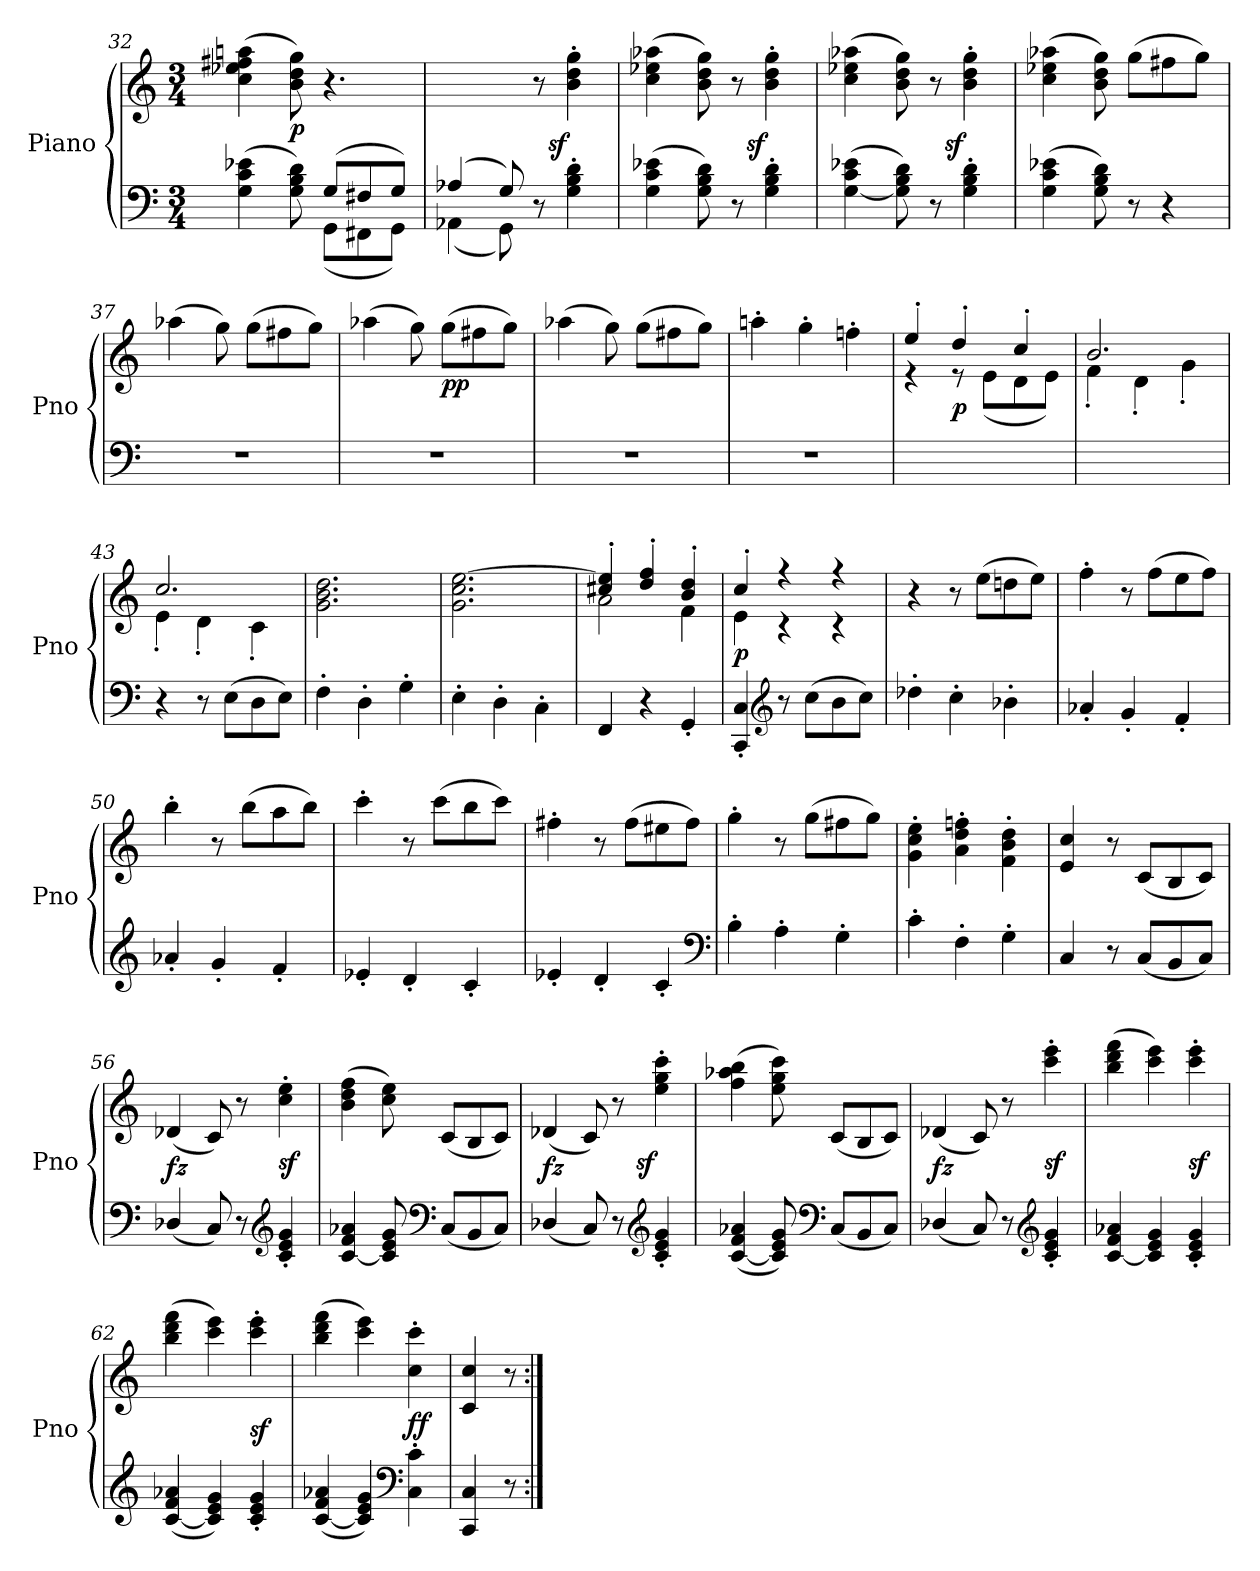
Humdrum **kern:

**kern	**kern	**dynam
*part1	*part1	*part1
*staff2	*staff1	*staff1/2
*I"Piano	*	*
*I'Pno	*	*
*clefF4	*clefG2	*
*k[]	*k[]	*
*C:	*C:	*
*M3/4	*M3/4	*
=32	=32	=32
*^	*	*
(4G 4c 4e-X	4.ryy	(4cc 4ee-X 4ff#X 4aan	.
8G 8B 8d)	.	8b 8dd 8gg)	p
(8GL	(8GGL	4.r	.
8F#X	8FF#X	.	.
8GJ)	8GGJ)	.	.
=33	=33	=33	=33
(4A-X	(4AA-X	4.ryy	.
8G)	8GG)	.	.
8r	4.ryy	8r	.
!	!	!	!LO:DY:rj
4G' 4B' 4d'	.	4b' 4dd' 4gg'	sf
*v	*v	*	*
=34	=34	=34
(4G 4c 4e-X	(4cc 4ee-X 4aa-X	.
8G 8B 8d)	8b 8dd 8gg)	.
8r	8r	.
!	!	!LO:DY:rj
4G' 4B' 4d'	4b' 4dd' 4gg'	sf
=35	=35	=35
([4G 4c 4e-X	(4cc 4ee-X 4aa-X	.
8G] 8B 8d)	8b 8dd 8gg)	.
8r	8r	.
!	!	!LO:DY:rj
4G' 4B' 4d'	4b' 4dd' 4gg'	sf
=36	=36	=36
(4G 4c 4e-X	(4cc 4ee-X 4aa-X	.
8G 8B 8d)	8b 8dd 8gg)	.
8r	(8ggL	.
4r	8ff#X	.
.	8ggJ)	.
=37	=37	=37
2.r	(4aa-X	.
.	8gg)	.
.	(8ggL	.
.	8ff#X	.
.	8ggJ)	.
=38	=38	=38
2.r	(4aa-X	.
.	8gg)	.
!	!	!LO:DY:b
.	(8ggL	pp
.	8ff#X	.
.	8ggJ)	.
=39	=39	=39
2.r	(4aa-X	.
.	8gg)	.
.	(8ggL	.
.	8ff#X	.
.	8ggJ)	.
=40	=40	=40
2.r	4aan'	.
.	4gg'	.
.	4ffn'	.
=41	=41	=41
*	*^	*
2.ryy	4ee'	4re	.
.	4dd'	8re	p
.	.	(8eL	.
.	4cc'	8d	.
.	.	8eJ)	.
=42	=42	=42	=42
2.ryy	2.b	4f'	.
.	.	4d'	.
.	.	4g'	.
=43	=43	=43	=43
4r	2.cc	4e'	.
8r	.	4d'	.
(8EL	.	.	.
8D	.	4c'	.
8EJ)	.	.	.
*	*v	*v	*
=44	=44	=44
4F'	2.g 2.b 2.dd	.
4D'	.	.
4G'	.	.
=45	=45	=45
4E'	2.g 2.cc [2.ee	.
4D'	.	.
4C'\	.	.
=46	=46	=46
*	*^	*
4FF	4cc#X' 4ee]'	2a	.
4r	4dd' 4ff'	.	.
4GG'	4b' 4dd'	4f	.
=47	=47	=47	=47
4CC' 4C'	4cc'	4e	p
*clefG2	*	*	*
8r	4r	4r	.
(8ccL	.	.	.
8b	4r	4r	.
8ccJ)	.	.	.
*	*v	*v	*
=48	=48	=48
4dd-X'	4r	.
4cc'	8r	.
.	(8eeL	.
4b-X'	8ddni	.
.	8eeJ)	.
=49	=49	=49
4a-X'	4ff'	.
4g'	8r	.
.	(8ffL	.
4f'	8ee	.
.	8ffJ)	.
=50	=50	=50
4a-X'	4bb'	.
4g'	8r	.
.	(8bbL	.
4f'	8aa	.
.	8bbJ)	.
=51	=51	=51
4e-X'	4ccc'	.
4d'	8r	.
.	(8cccL	.
4c'	8bb	.
.	8cccJ)	.
=52	=52	=52
4e-X'	4ff#X'	.
4d'	8r	.
.	(8ff#L	.
4c'	8ee#X	.
.	8ff#J)	.
*clefF4	*	*
=53	=53	=53
4B'	4gg'	.
4A'	8r	.
.	(8ggL	.
4G'	8ff#X	.
.	8ggJ)	.
=54	=54	=54
4c'	4g' 4cc' 4ee'	.
4F'	4a' 4dd' 4ffn'	.
4G'	4f'\ 4b'\ 4dd'\	.
=55	=55	=55
4C	4e 4cc	.
8r	8r	.
(8CL	(8cL	.
8BB	8B	.
8CJ)	8cJ)	.
=56	=56	=56
(4D-X/	(4d-X	fz
8C)	8c)	.
8r	8r	.
*clefG2	*	*
4c' 4e' 4g'	4cc' 4ee'	sf
=57	=57	=57
[4c 4f 4a-X	(4b 4dd 4ff	.
8c] 8e 8g	8cc 8ee)	.
*clefF4	*	*
(8CL	(8cL	.
8BB	8B	.
8CJ)	8cJ)	.
=58	=58	=58
(4D-X/	(4d-X	fz
8C)	8c)	.
8r	8r	.
*clefG2	*	*
!	!	!LO:DY:rj
4c' 4e' 4g'	4ee' 4gg' 4ccc'	sf
=59	=59	=59
(>[4c 4f 4a-X	(4ff 4aa-X 4bb	.
8c] 8e 8g)	8ee 8gg 8ccc)	.
*clefF4	*	*
(8CL	(8cL	.
8BB	8B	.
8CJ)	8cJ)	.
=60	=60	=60
(4D-X/	(4d-X	fz
8C)	8c)	.
8r	8r	.
*clefG2	*	*
4c' 4e' 4g'	4ccc' 4eee'	sf
=61	=61	=61
[4c 4f 4a-X	(4bb 4ddd 4fff	.
4c] 4e 4g	4ccc 4eee)	.
4c' 4e' 4g'	4ccc' 4eee'	sf
=62	=62	=62
(>[4c 4f 4a-X	(4bb 4ddd 4fff	.
4c] 4e 4g)	4ccc 4eee)	.
4c' 4e' 4g'	4ccc' 4eee'	sf
=63	=63	=63
(>[4c 4f 4a-X	(4bb 4ddd 4fff	.
4c] 4e 4g)	4ccc 4eee)	.
*clefF4	*	*
4C' 4c'	4cc' 4ccc'	ff
=64	=64	=64
4CC 4C	4c 4cc	.
8r	8r	.
=:|!	=:|!	=:|!
*-	*-	*-
